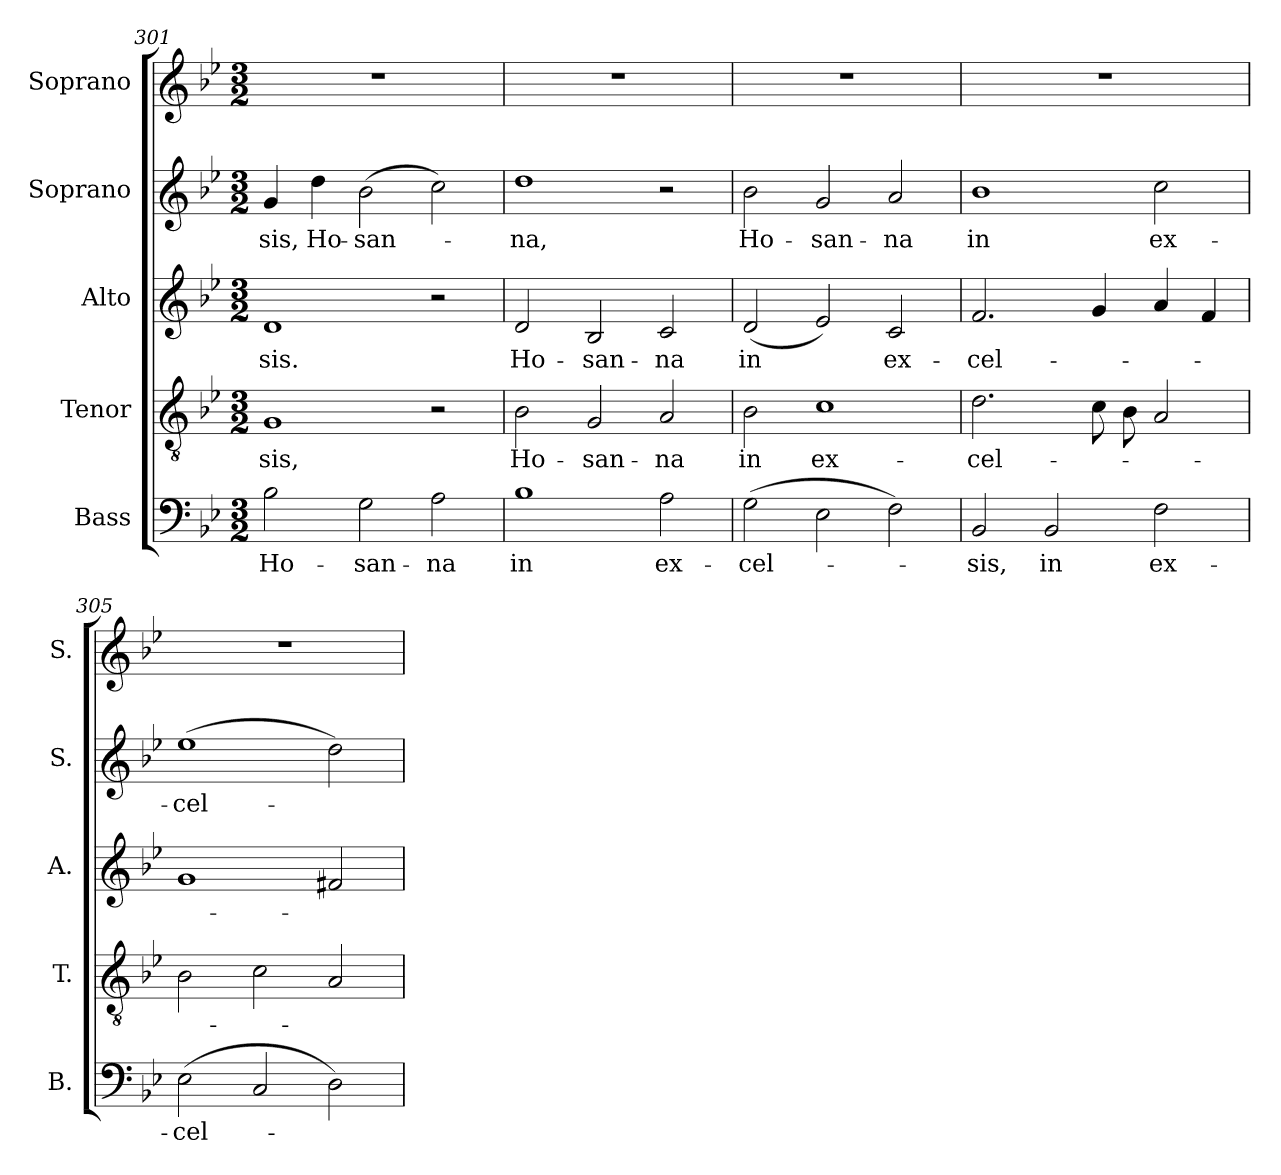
**kern	**text	**kern	**text	**kern	**text	**kern	**text	**kern
*part5	*part5	*part4	*part4	*part3	*part3	*part2	*part2	*part1
*staff5	*staff5	*staff4	*staff4	*staff3	*staff3	*staff2	*staff2	*staff1
*I"Bass	*	*I"Tenor	*	*I"Alto	*	*I"Soprano	*	*I"Soprano
*I'B.	*	*I'T.	*	*I'A.	*	*I'S.	*	*I'S.
*clefF4	*	*clefGv2	*	*clefG2	*	*clefG2	*	*clefG2
*	*	*ITrd7c12	*	*	*	*	*	*
*k[b-e-]	*	*k[b-e-]	*	*k[b-e-]	*	*k[b-e-]	*	*k[b-e-]
*B-:	*	*B-:	*	*B-:	*	*B-:	*	*B-:
*M3/2	*	*M3/2	*	*M3/2	*	*M3/2	*	*M3/2
=301	=301	=301	=301	=301	=301	=301	=301	=301
!	!LO:LY:b:color=#000000	!	!	!	!	!	!	!
!	!	!	!LO:LY:b:color=#000000	!	!	!	!	!
!	!	!	!	!	!LO:LY:b:color=#000000	!	!	!
!	!	!	!	!	!	!	!LO:LY:b:color=#000000	!LO:N:vis=1
2B-i\	Ho-	1GGi	-sis,	1di	-sis.	4gi/	-sis,	1.r
!	!	!	!	!	!	!	!LO:LY:b:color=#000000	!
.	.	.	.	.	.	4ddi\	Ho-	.
!	!LO:LY:b:color=#000000	!	!	!	!	!	!	!
!	!	!	!	!	!	!	!LO:LY:b:color=#000000	!
2Gi\	-san-	.	.	.	.	(2b-i\	-san-	.
!	!LO:LY:b:color=#000000	!	!	!	!	!	!	!
2Ai\	-na	2r	.	2r	.	2cci\)	.	.
=302	=302	=302	=302	=302	=302	=302	=302	=302
!	!LO:LY:b:color=#000000	!	!	!	!	!	!	!
!	!	!	!LO:LY:b:color=#000000	!	!	!	!	!
!	!	!	!	!	!LO:LY:b:color=#000000	!	!	!
!	!	!	!	!	!	!	!LO:LY:b:color=#000000	!LO:N:vis=1
1B-i	in	2BB-i\	Ho-	2di/	Ho-	1ddi	-na,	1.r
!	!	!	!LO:LY:b:color=#000000	!	!	!	!	!
!	!	!	!	!	!LO:LY:b:color=#000000	!	!	!
.	.	2GGi/	-san-	2B-i/	-san-	.	.	.
!	!LO:LY:b:color=#000000	!	!	!	!	!	!	!
!	!	!	!LO:LY:b:color=#000000	!	!	!	!	!
!	!	!	!	!	!LO:LY:b:color=#000000	!	!	!
2Ai\	ex-	2AAi/	-na	2ci/	-na	2r	.	.
=303	=303	=303	=303	=303	=303	=303	=303	=303
!	!LO:LY:b:color=#000000	!	!	!	!	!	!	!
!	!	!	!LO:LY:b:color=#000000	!	!	!	!	!
!	!	!	!	!	!LO:LY:b:color=#000000	!	!	!
!	!	!	!	!	!	!	!LO:LY:b:color=#000000	!LO:N:vis=1
(2Gi\	-cel-	2BB-i\	in	(2di/	in	2b-i\	Ho-	1.r
!	!	!	!LO:LY:b:color=#000000	!	!	!	!	!
!	!	!	!	!	!	!	!LO:LY:b:color=#000000	!
2E-i\	.	1Ci	ex-	2e-i/)	.	2gi/	-san-	.
!	!	!	!	!	!LO:LY:b:color=#000000	!	!	!
!	!	!	!	!	!	!	!LO:LY:b:color=#000000	!
2Fi\)	.	.	.	2ci/	ex-	2ai/	-na	.
=304	=304	=304	=304	=304	=304	=304	=304	=304
!	!LO:LY:b:color=#000000	!	!	!	!	!	!	!
!	!	!	!LO:LY:b:color=#000000	!	!	!	!	!
!	!	!	!	!	!LO:LY:b:color=#000000	!	!	!
!	!	!	!	!	!	!	!LO:LY:b:color=#000000	!LO:N:vis=1
2BB-i/	-sis,	2.Di\	-cel-	2.fi/	-cel-	1b-i	in	1.r
!	!LO:LY:b:color=#000000	!	!	!	!	!	!	!
2BB-i/	in	.	.	.	.	.	.	.
.	.	8Ci\	.	4gi/	.	.	.	.
.	.	8BB-i\	.	.	.	.	.	.
!	!LO:LY:b:color=#000000	!	!	!	!	!	!	!
!	!	!	!	!	!	!	!LO:LY:b:color=#000000	!
2Fi\	ex-	2AAi/	.	4ai/	.	2cci\	ex-	.
.	.	.	.	4fi/	.	.	.	.
=305	=305	=305	=305	=305	=305	=305	=305	=305
!	!LO:LY:b:color=#000000	!	!	!	!	!	!	!
!	!	!	!	!	!	!	!LO:LY:b:color=#000000	!LO:N:vis=1
(2E-i\	-cel-	2BB-i\	.	1gi	.	(1ee-i	-cel-	1.r
2Ci/	.	2Ci\	.	.	.	.	.	.
2Di\)	.	2AAi/	.	2f#Xi/	.	2ddi\)	.	.
=	=	=	=	=	=	=	=	=
*-	*-	*-	*-	*-	*-	*-	*-	*-
